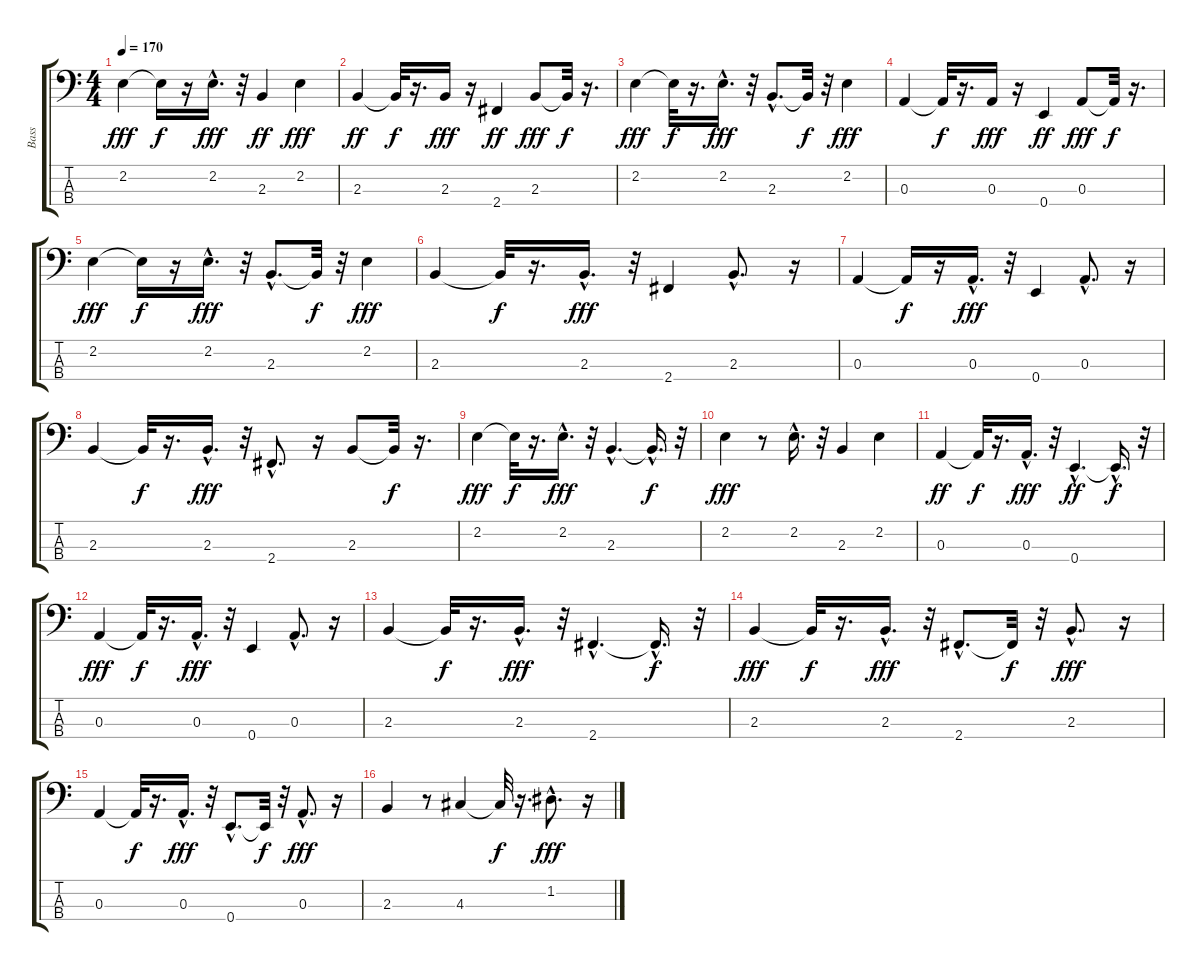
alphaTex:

\track ("Bass" "Bass") {instrument electricbassfinger}
\staff {score tabs}
\tuning (G2 D2 A1 E1) {hide}
\ts (4 4)
\tempo 170
\clef f4
\ks c
2.2.4{dy fff} 2.2{t}.16{dy f} r.16 2.2{hac}.16{d dy fff} r.32 2.3.4{dy ff} 2.2.4{dy fff} |
2.3.4{dy ff} 2.3{t}.32{dy f} r.16{d} 2.3.16{dy fff} r.16 2.4.4{dy ff} 2.3.8{dy fff} 2.3{t}.32{dy f} r.16{d} |
2.2.4{dy fff} 2.2{t}.32{dy f} r.16{d} 2.2{hac}.16{d dy fff} r.32 2.3{hac}.8{d} 2.3{t}.32{dy f} r.32 2.2.4{dy fff} |
0.3.4 0.3{t}.32{dy f} r.16{d} 0.3.16{dy fff} r.16 0.4.4{dy ff} 0.3.8{dy fff} 0.3{t}.32{dy f} r.16{d} |
2.2.4{dy fff} 2.2{t}.16{dy f} r.16 2.2{hac}.16{d dy fff} r.32 2.3{hac}.8{d} 2.3{t}.32{dy f} r.32 2.2.4{dy fff} |
2.3.4 2.3{t}.32{dy f} r.16{d} 2.3{hac}.16{d dy fff} r.32 2.4.4 2.3{hac}.8{d} r.16 |
0.3.4 0.3{t}.16{dy f} r.16 0.3{hac}.16{d dy fff} r.32 0.4.4 0.3{hac}.8{d} r.16 |
2.3.4 2.3{t}.32{dy f} r.16{d} 2.3{hac}.16{d dy fff} r.32 2.4{hac}.8{d} r.16 2.3.8 2.3{t}.32{dy f} r.16{d} |
2.2.4{dy fff} 2.2{t}.32{dy f} r.16{d} 2.2{hac}.16{d dy fff} r.32 2.3{hac}.4{d} 2.3{hac t}.16{d dy f} r.32 |
2.2.4{dy fff} r.8 2.2{hac}.16{d} r.32 2.3.4 2.2.4 |
0.3.4{dy ff} 0.3{t}.32{dy f} r.16{d} 0.3{hac}.16{d dy fff} r.32 0.4{hac}.4{d dy ff} 0.4{hac t}.16{d dy f} r.32 |
0.3.4{dy fff} 0.3{t}.32{dy f} r.16{d} 0.3{hac}.16{d dy fff} r.32 0.4.4 0.3{hac}.8{d} r.16 |
2.3.4 2.3{t}.32{dy f} r.16{d} 2.3{hac}.16{d dy fff} r.32 2.4{hac}.4{d} 2.4{hac t}.16{d dy f} r.32 |
2.3.4{dy fff} 2.3{t}.32{dy f} r.16{d} 2.3{hac}.16{d dy fff} r.32 2.4{hac}.8{d} 2.4{t}.32{dy f} r.32 2.3{hac}.8{d dy fff} r.16 |
0.3.4 0.3{t}.32{dy f} r.16{d} 0.3{hac}.16{d dy fff} r.32 0.4{hac}.8{d} 0.4{t}.32{dy f} r.32 0.3{hac}.8{d dy fff} r.16 |
2.3.4 r.8 4.3.4 4.3{t}.32{dy f} r.16{d} 1.2{hac}.8{d dy fff} r.16
